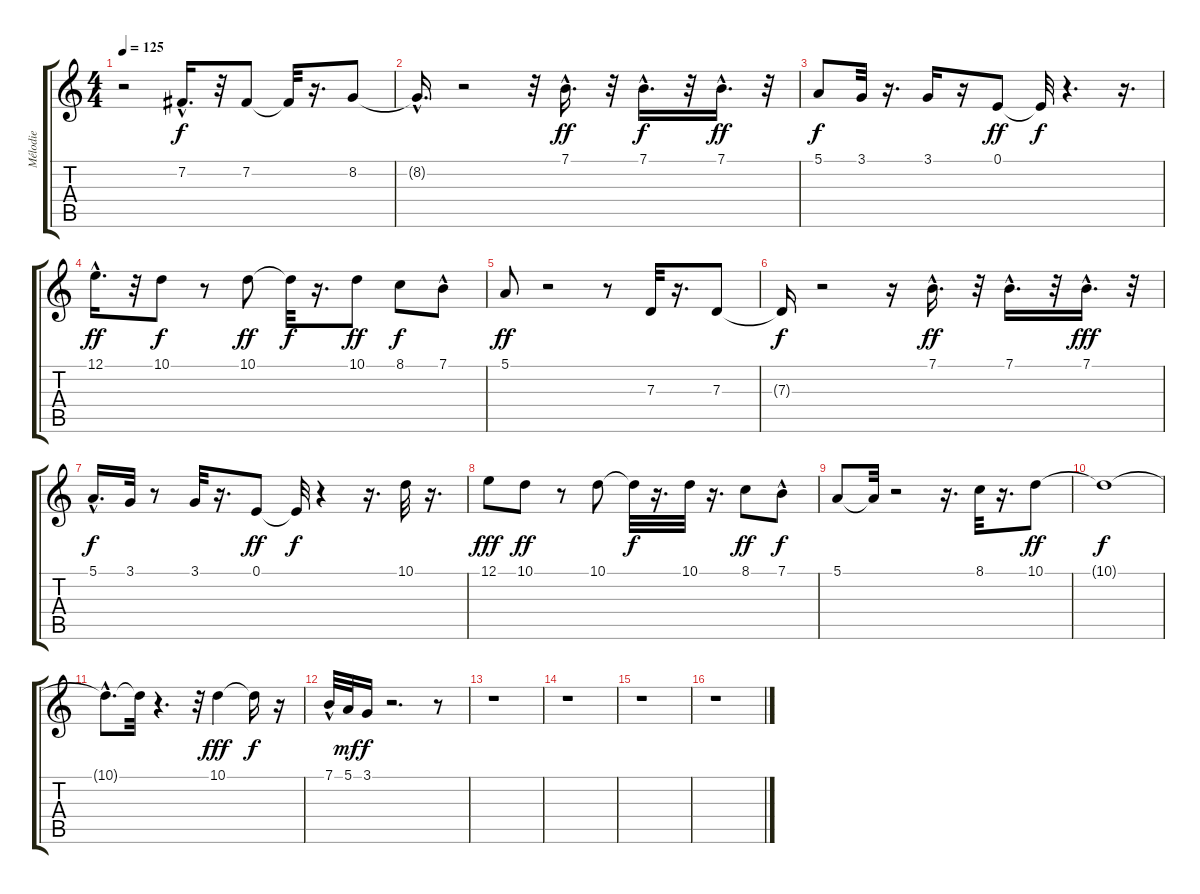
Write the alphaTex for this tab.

\track ("Mélodie" "Mélodie") {instrument tangoaccordion}
\staff {score tabs}
\tuning (E4 B3 G3 D3 A2 E2) {hide}
\ts (4 4)
\tempo 125
\clef g2
\ks c
r.2{dy f} 7.2{hac}.16{d} r.32 7.2.8 7.2{t}.32 r.16{d} 8.2.8 |
8.2{hac t}.16{d} r.2 r.32 7.1{hac}.16{d dy ff} r.32 7.1{hac}.16{d dy f} r.32 7.1{hac}.16{d dy ff} r.32 |
5.1.8{dy f} 3.1.32 r.16{d} 3.1.16 r.16 0.1.8{dy ff} 0.1{t}.32{dy f} r.4{d} r.16{d} |
12.1{hac}.16{d dy ff} r.32 10.1.8{dy f} r.8 10.1.8{dy ff} 10.1{t}.32{dy f} r.16{d} 10.1.8{dy ff} 8.1.8{dy f} 7.1{hac}.8 |
5.1.8{dy ff} r.2 r.8 7.3.32 r.16{d} 7.3.8 |
7.3{t}.16{dy f} r.2 r.16 7.1{hac}.16{d dy ff} r.32 7.1{hac}.16{d} r.32 7.1{hac}.16{d dy fff} r.32 |
5.1{hac}.16{d dy f} 3.1.32 r.8 3.1.32 r.16{d} 0.1.8{dy ff} 0.1{t}.32{dy f} r.4 r.16{d} 10.1.32 r.16{d} |
12.1.8{dy fff} 10.1.8{dy ff} r.8 10.1.8 10.1{t}.32{dy f} r.16{d} 10.1.32 r.16{d} 8.1.8{dy ff} 7.1{hac}.8{dy f} |
5.1.8 5.1{t}.32 r.2 r.16{d} 8.1.32 r.16{d} 10.1.8{dy ff} |
10.1{t}.1{dy f} |
10.1{hac t}.8{d} 10.1{t}.32 r.4{d} r.32 10.1.4{dy fff} 10.1{t}.16{dy f} r.16 |
7.1{hac}.32 5.1.32{dy mf} 3.1.16{dy f} r.2{d} r.8 |
r.1 |
r.1 |
r.1 |
r.1
